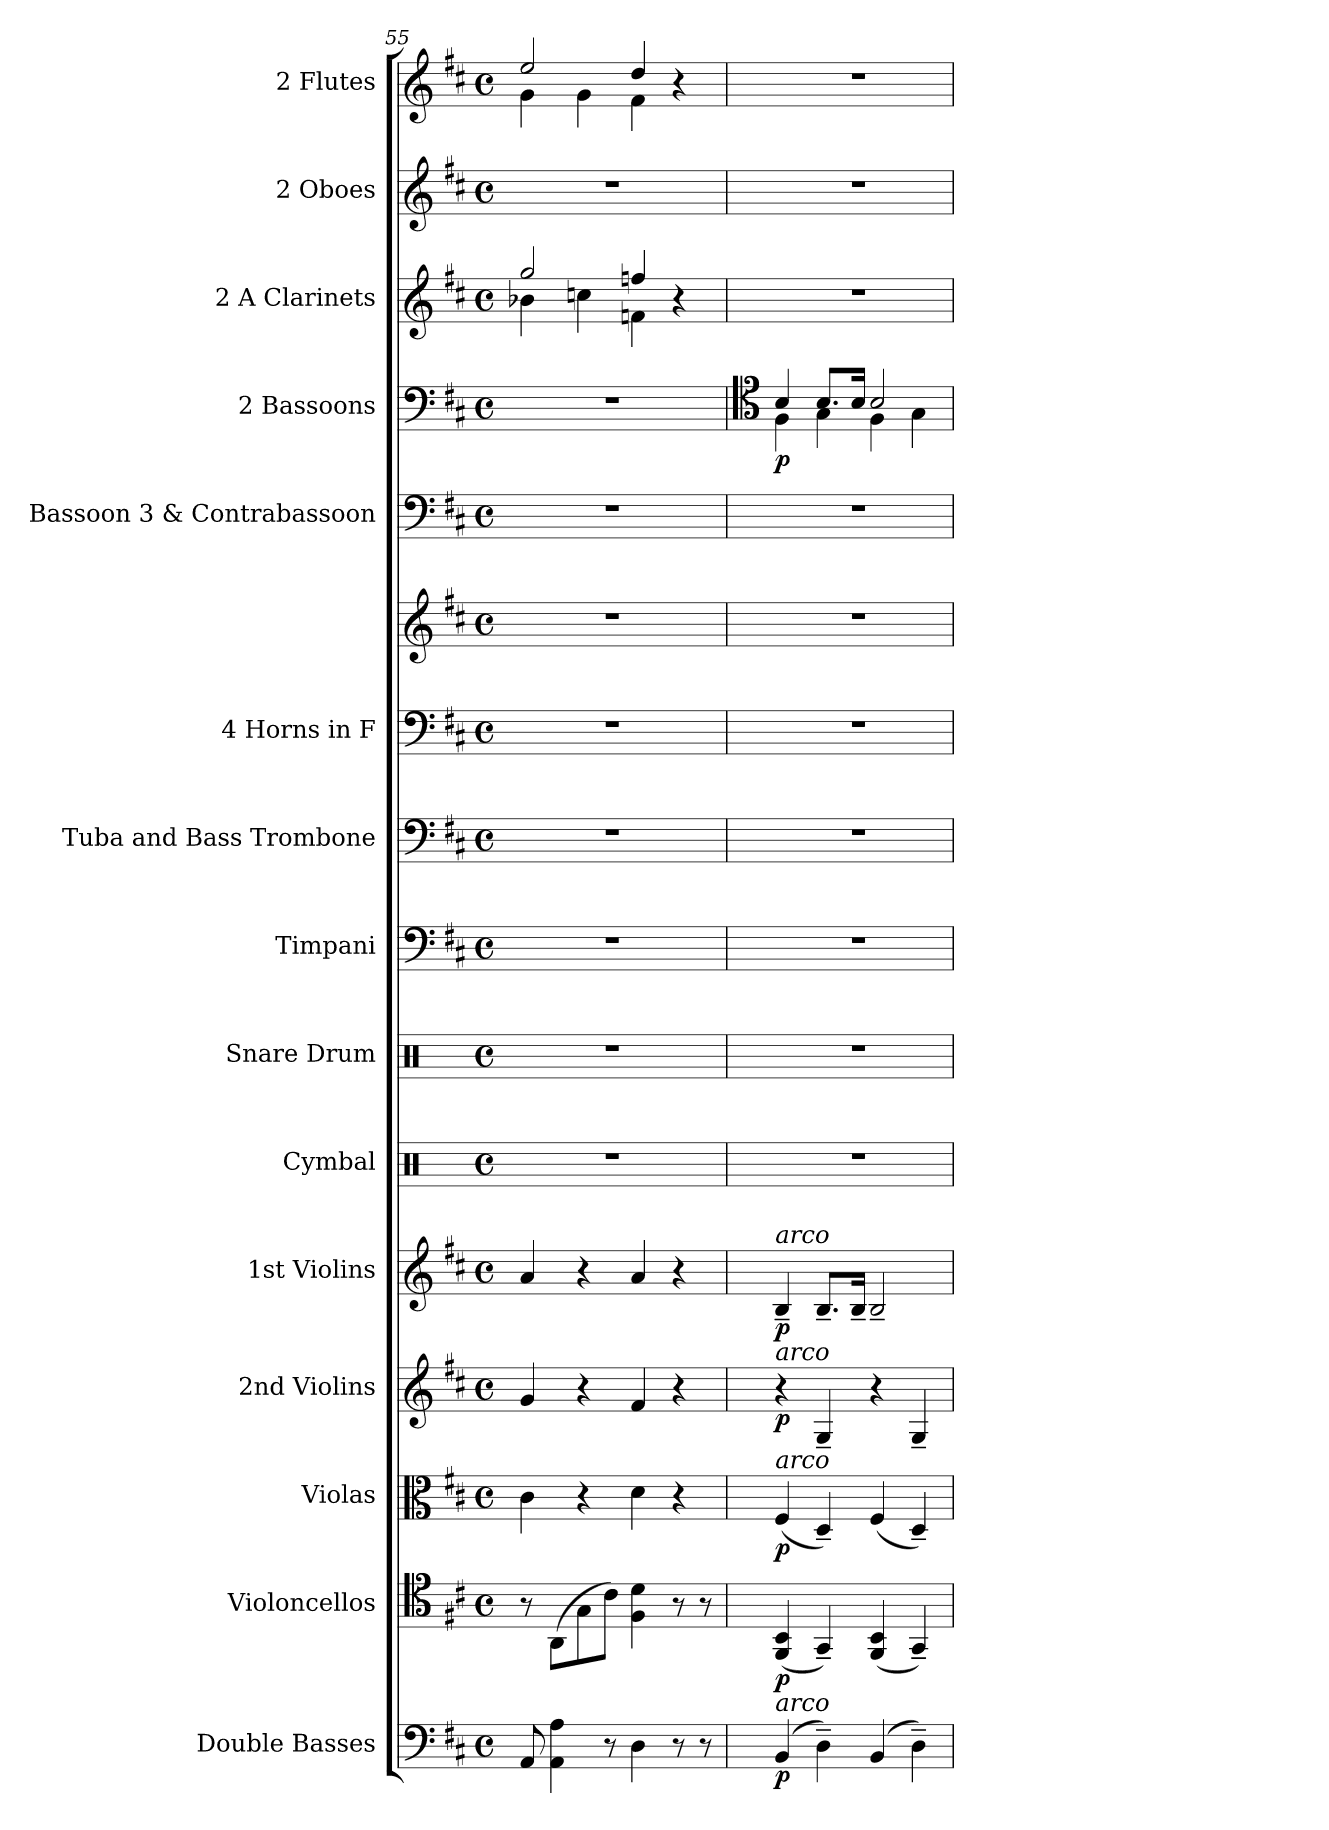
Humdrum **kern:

**kern	**dynam	**kern	**dynam	**kern	**dynam	**kern	**dynam	**kern	**dynam	**kern	**kern	**kern	**kern	**kern	**kern	**kern	**kern	**dynam	**kern	**kern	**kern
*part15	*part15	*part14	*part14	*part13	*part13	*part12	*part12	*part11	*part11	*part10	*part9	*part8	*part7	*part6	*part6	*part5	*part4	*part4	*part3	*part2	*part1
*staff16	*staff16	*staff15	*staff15	*staff14	*staff14	*staff13	*staff13	*staff12	*staff12	*staff11	*staff10	*staff9	*staff8	*staff7	*staff6	*staff5	*staff4	*staff4	*staff3	*staff2	*staff1
*I"Double Basses	*	*I"Violoncellos	*	*I"Violas	*	*I"2nd Violins	*	*I"1st Violins	*	*I"Cymbal	*I"Snare Drum	*I"Timpani	*I"Tuba and  Bass Trombone	*I"4 Horns in F	*	*I"Bassoon 3 &amp; Contrabassoon	*I"2 Bassoons	*	*I"2 A Clarinets	*I"2 Oboes	*I"2 Flutes
*	*	*	*	*	*	*	*	*	*	*I'Cym	*I'Sn Dr	*I'Timp	*I'Tba	*I'Hn	*	*I'Bsn	*I'Bsn	*	*I'Cl	*I'Ob	*I'Fl
*clefF4	*	*clefC4	*	*clefC3	*	*clefG2	*	*clefG2	*	*clefX	*clefX	*clefF4	*clefF4	*clefF4	*clefG2	*clefF4	*clefF4	*	*clefG2	*clefG2	*clefG2
*ITrd7c12	*	*	*	*	*	*	*	*	*	*	*	*	*	*ITrd4c7	*ITrd4c7	*	*	*	*ITrd2c3	*	*
*k[f#c#]	*	*k[f#c#]	*	*k[f#c#]	*	*k[f#c#]	*	*k[f#c#]	*	*k[]	*k[]	*k[f#c#]	*k[f#c#]	*k[f#]	*k[f#]	*k[f#c#]	*k[f#c#]	*	*k[f#c#g#d#a#]	*k[f#c#]	*k[f#c#]
*M4/4	*	*M4/4	*	*M4/4	*	*M4/4	*	*M4/4	*	*M4/4	*M4/4	*M4/4	*M4/4	*M4/4	*M4/4	*M4/4	*M4/4	*	*M4/4	*M4/4	*M4/4
*met(c)	*	*met(c)	*	*met(c)	*	*met(c)	*	*met(c)	*	*met(c)	*met(c)	*met(c)	*met(c)	*met(c)	*met(c)	*met(c)	*met(c)	*	*met(c)	*met(c)	*met(c)
=55	=55	=55	=55	=55	=55	=55	=55	=55	=55	=55	=55	=55	=55	=55	=55	=55	=55	=55	=55	=55	=55
*	*	*	*	*	*	*	*	*	*	*	*	*	*	*	*	*	*	*	*^	*	*^
8AAA/	.	8r	.	4c#\	.	4g/	.	4a/	.	1r	1r	1r	1r	1r	1r	1r	1r	.	2ee/	4gn\	1r	2ee/	4g\
4AAA\ 4AA\	.	(>8AA\L	.	.	.	.	.	.	.	.	.	.	.	.	.	.	.	.	.	.	.	.	.
.	.	8G\	.	4r	.	4r	.	4r	.	.	.	.	.	.	.	.	.	.	.	4an\	.	.	4g\
8r	.	8c#\J)	.	.	.	.	.	.	.	.	.	.	.	.	.	.	.	.	.	.	.	.	.
4DD\	.	4F#\ 4d\	.	4d\	.	4f#/	.	4a/	.	.	.	.	.	.	.	.	.	.	4ddn/	4dn\	.	4dd/	4f#\
8r	.	8r	.	4r	.	4r	.	4r	.	.	.	.	.	.	.	.	.	.	4r	4ryy	.	4r	4ryy
8r	.	8r	.	.	.	.	.	.	.	.	.	.	.	.	.	.	.	.	.	.	.	.	.
*	*	*	*	*	*	*	*	*	*	*	*	*	*	*	*	*	*	*	*v	*v	*	*v	*v
=56	=56	=56	=56	=56	=56	=56	=56	=56	=56	=56	=56	=56	=56	=56	=56	=56	=56	=56	=56	=56	=56
*	*	*	*	*	*	*	*	*	*	*	*	*	*	*	*	*	*clefC4	*	*	*	*
*	*	*	*	*	*	*	*	*	*	*	*	*	*	*	*	*	*^	*	*	*	*
!	!	!	!	!	!	!	!	!LO:TX:a:i:t=arco	!	!	!	!	!	!	!	!	!	!	!	!	!	!
!	!	!	!	!	!	!LO:TX:a:i:t=arco	!	!	!	!	!	!	!	!	!	!	!	!	!	!	!	!
!	!	!	!	!LO:TX:a:i:t=arco	!	!	!	!	!	!	!	!	!	!	!	!	!	!	!	!	!	!
!LO:TX:a:i:t=arco	!	!	!	!	!	!	!	!	!	!	!	!	!	!	!	!	!	!	!	!	!	!
!	!LO:DY:b	!	!LO:DY:b	!	!LO:DY:b	!	!LO:DY:b	!	!LO:DY:b	!	!	!	!	!	!	!	!	!	!LO:DY:b	!	!	!
(>4BBB/	p	(<4FF#/ 4BB/	p	(<4F#/	p	4r	p	4B~/	p	1r	1r	1r	1r	1r	1r	1r	4B/	4F#\	p	1r	1r	1r
4DD~\)	.	4GG~/)	.	4D~/)	.	4G~/	.	8.B~/L	.	.	.	.	.	.	.	.	8.B/L	4G\	.	.	.	.
.	.	.	.	.	.	.	.	16B~/Jk	.	.	.	.	.	.	.	.	16B/Jk	.	.	.	.	.
(>4BBB/	.	(<4FF#/ 4BB/	.	(<4F#/	.	4r	.	2B~/	.	.	.	.	.	.	.	.	2B/	4F#\	.	.	.	.
4DD~\)	.	4GG~/)	.	4D~/)	.	4G~/	.	.	.	.	.	.	.	.	.	.	.	4G\	.	.	.	.
*	*	*	*	*	*	*	*	*	*	*	*	*	*	*	*	*	*v	*v	*	*	*	*
=	=	=	=	=	=	=	=	=	=	=	=	=	=	=	=	=	=	=	=	=	=
*-	*-	*-	*-	*-	*-	*-	*-	*-	*-	*-	*-	*-	*-	*-	*-	*-	*-	*-	*-	*-	*-
